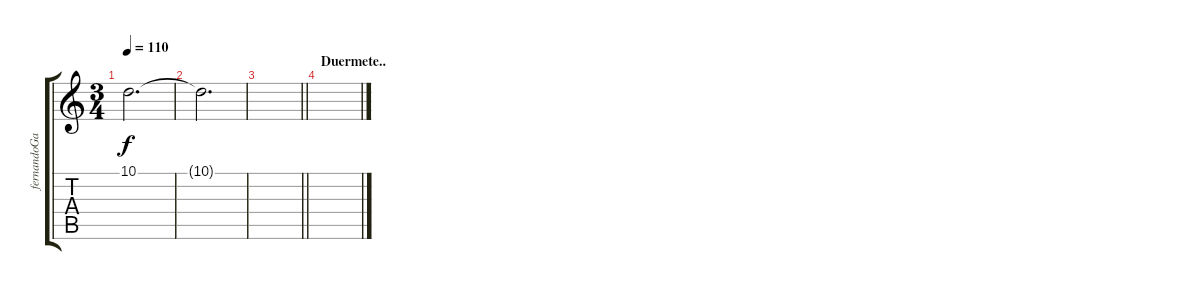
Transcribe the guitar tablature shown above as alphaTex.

\track ("fernandoGaita" "fernandoGa") {instrument harmonica}
\staff {score tabs}
\tuning (E4 B3 G3 D3 A2 E2) {hide}
\ts (3 4)
\tempo 110
\clef g2
\ks c
10.1{t}.2{d dy f} |
10.1{t}.2{d} |
\barLineRight lightlight
|
\section ("" "Duermete..")
